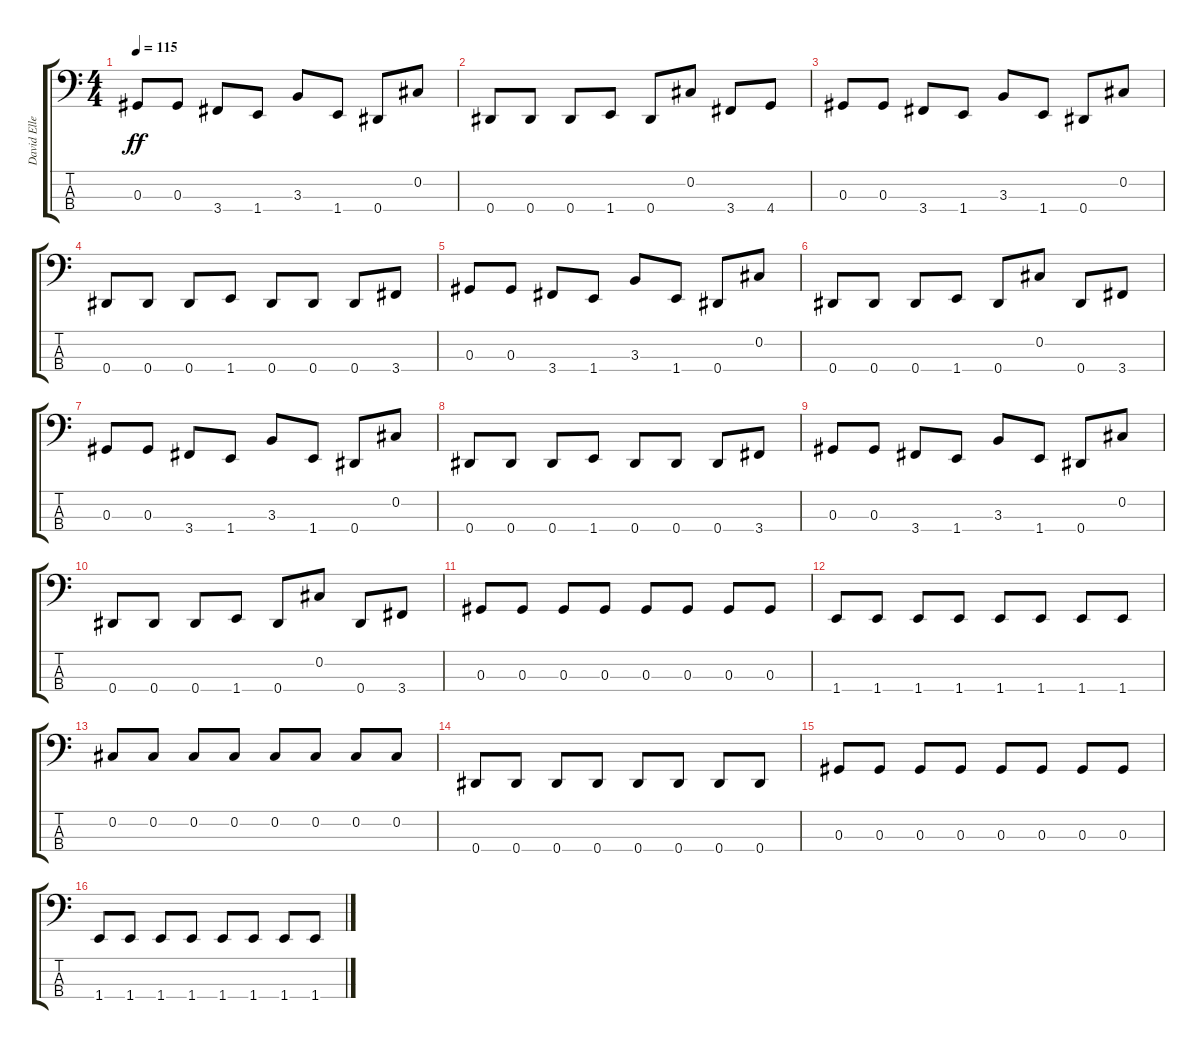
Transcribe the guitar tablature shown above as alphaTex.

\track ("David Ellefson" "David Elle") {instrument electricbassfinger}
\staff {score tabs}
\tuning (Gb2 Db2 Ab1 Eb1) {hide}
\ts (4 4)
\tempo 115
\clef f4
\ks c
0.3.8{dy ff} 0.3.8 3.4.8 1.4.8 3.3.8 1.4.8 0.4.8 0.2.8 |
0.4.8 0.4.8 0.4.8 1.4.8 0.4.8 0.2.8 3.4.8 4.4.8 |
0.3.8 0.3.8 3.4.8 1.4.8 3.3.8 1.4.8 0.4.8 0.2.8 |
0.4.8 0.4.8 0.4.8 1.4.8 0.4.8 0.4.8 0.4.8 3.4.8 |
0.3.8 0.3.8 3.4.8 1.4.8 3.3.8 1.4.8 0.4.8 0.2.8 |
0.4.8 0.4.8 0.4.8 1.4.8 0.4.8 0.2.8 0.4.8 3.4.8 |
0.3.8 0.3.8 3.4.8 1.4.8 3.3.8 1.4.8 0.4.8 0.2.8 |
0.4.8 0.4.8 0.4.8 1.4.8 0.4.8 0.4.8 0.4.8 3.4.8 |
0.3.8 0.3.8 3.4.8 1.4.8 3.3.8 1.4.8 0.4.8 0.2.8 |
0.4.8 0.4.8 0.4.8 1.4.8 0.4.8 0.2.8 0.4.8 3.4.8 |
0.3.8 0.3.8 0.3.8 0.3.8 0.3.8 0.3.8 0.3.8 0.3.8 |
1.4.8 1.4.8 1.4.8 1.4.8 1.4.8 1.4.8 1.4.8 1.4.8 |
0.2.8 0.2.8 0.2.8 0.2.8 0.2.8 0.2.8 0.2.8 0.2.8 |
0.4.8 0.4.8 0.4.8 0.4.8 0.4.8 0.4.8 0.4.8 0.4.8 |
0.3.8 0.3.8 0.3.8 0.3.8 0.3.8 0.3.8 0.3.8 0.3.8 |
1.4.8 1.4.8 1.4.8 1.4.8 1.4.8 1.4.8 1.4.8 1.4.8
